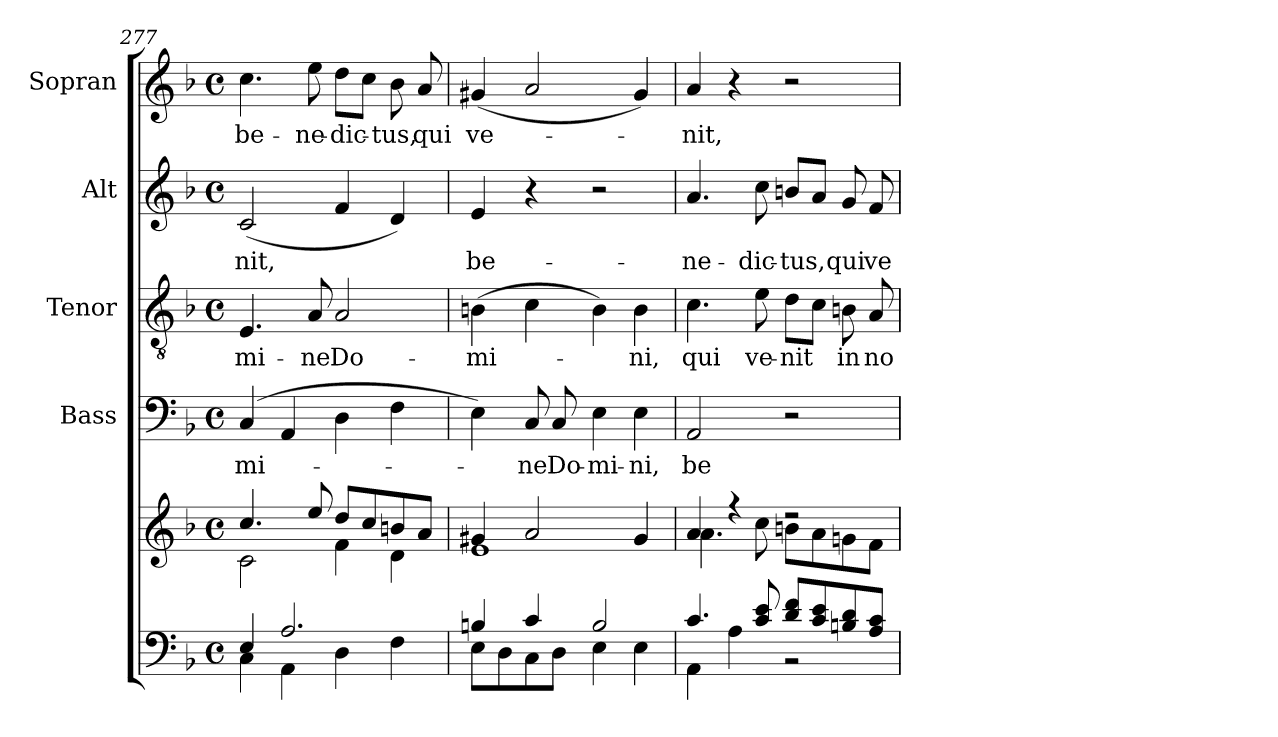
**kern	**kern	**kern	**text	**kern	**text	**kern	**text	**kern	**text
*part5	*part5	*part4	*part4	*part3	*part3	*part2	*part2	*part1	*part1
*staff6	*staff5	*staff4	*staff4	*staff3	*staff3	*staff2	*staff2	*staff1	*staff1
*	*	*I"Bass	*	*I"Tenor	*	*I"Alt	*	*I"Sopran	*
*	*	*I'B.	*	*I'T.	*	*I'A.	*	*I'S.	*
*clefF4	*clefG2	*clefF4	*	*clefGv2	*	*clefG2	*	*clefG2	*
*k[b-]	*k[b-]	*k[b-]	*	*k[b-]	*	*k[b-]	*	*k[b-]	*
*F:	*F:	*F:	*	*F:	*	*F:	*	*F:	*
*M4/4	*M4/4	*M4/4	*	*M4/4	*	*M4/4	*	*M4/4	*
*met(c)	*met(c)	*met(c)	*	*met(c)	*	*met(c)	*	*met(c)	*
=277	=277	=277	=277	=277	=277	=277	=277	=277	=277
*^	*^	*	*	*	*	*	*	*	*
!	!	!	!	!	!LO:LY:b	!	!LO:LY:b	!	!LO:LY:b	!	!LO:LY:b
4E/	4C\	4.cc/	2c\	(4C/	-mi-	4.E/	-mi-	(<2c/	-nit,	4.cc\	be-
2.A/	4AA\	.	.	4AA/	.	.	.	.	.	.	.
!	!	!	!	!	!	!	!LO:LY:b	!	!	!	!LO:LY:b
.	.	8ee/	.	.	.	8A/	-ne	.	.	8ee\	-ne-
!	!	!	!	!	!	!	!LO:LY:b	!	!	!	!LO:LY:b
.	4D\	8dd/L	4f\	4D\	.	2A/	Do-	4f/	.	8dd\L	-dic-
.	.	8cc/	.	.	.	.	.	.	.	8cc\J	.
!	!	!	!	!	!	!	!	!	!	!	!LO:LY:b
.	4F\	8bn/	4d\	4F\	.	.	.	4d/)	.	8b-\	-tus,
!	!	!	!	!	!	!	!	!	!	!	!LO:LY:b
.	.	8a/J	.	.	.	.	.	.	.	8a/	qui
=278	=278	=278	=278	=278	=278	=278	=278	=278	=278	=278	=278
!	!	!	!	!	!	!	!LO:LY:b	!	!LO:LY:b	!	!LO:LY:b
4Bn/	8E\L	4g#X/	1e	4E\)	.	(>4Bn\	-mi-	4e/	be-	(<4g#X/	ve-
.	8D\	.	.	.	.	.	.	.	.	.	.
!	!	!	!	!	!LO:LY:b	!	!	!	!	!	!
4c/	8C\	2a/	.	8C/	-ne	4c\	.	4r	.	2a/	.
!	!	!	!	!	!LO:LY:b	!	!	!	!	!	!
.	8D\J	.	.	8C/	Do-	.	.	.	.	.	.
!	!	!	!	!	!LO:LY:b	!	!	!	!	!	!
2B/	4E\	.	.	4E\	-mi-	4B\)	.	2r	.	.	.
!	!	!	!	!	!LO:LY:b	!	!LO:LY:b	!	!	!	!
.	4E\	4g#/	.	4E\	-ni,	4B\	-ni,	.	.	4g#/)	.
=279	=279	=279	=279	=279	=279	=279	=279	=279	=279	=279	=279
!	!	!	!	!	!LO:LY:b	!	!LO:LY:b	!	!LO:LY:b	!	!LO:LY:b
4.c/	4AA\	4a/	4.a\	2AA/	be-	4.c\	qui	4.a/	-ne-	4a/	-nit,
.	4A\	4rff	.	.	.	.	.	.	.	4r	.
!	!	!	!	!	!	!	!LO:LY:b	!	!LO:LY:b	!	!
8c/ 8e/	.	.	8cc\	.	.	8e\	ve-	8cc\	-dic-	.	.
!	!	!	!	!	!	!	!LO:LY:b	!	!LO:LY:b	!	!
8d/ 8f/L	2r	2rdd	8bn\L	2r	.	8d\L	-nit	8bn/L	-tus,	2r	.
8c/ 8e/	.	.	8a\	.	.	8c\J	.	8a/J	.	.	.
!	!	!	!	!	!	!	!LO:LY:b	!	!LO:LY:b	!	!
8Bn/ 8d/	.	.	8gn\	.	.	8Bn\	in	8g/	qui	.	.
!	!	!	!	!	!	!	!LO:LY:b	!	!LO:LY:b	!	!
8A/ 8c/J	.	.	8f\J	.	.	8A/	no-	8f/	ve-	.	.
*v	*v	*	*	*	*	*	*	*	*	*	*
*	*v	*v	*	*	*	*	*	*	*	*
=	=	=	=	=	=	=	=	=	=
*-	*-	*-	*-	*-	*-	*-	*-	*-	*-
